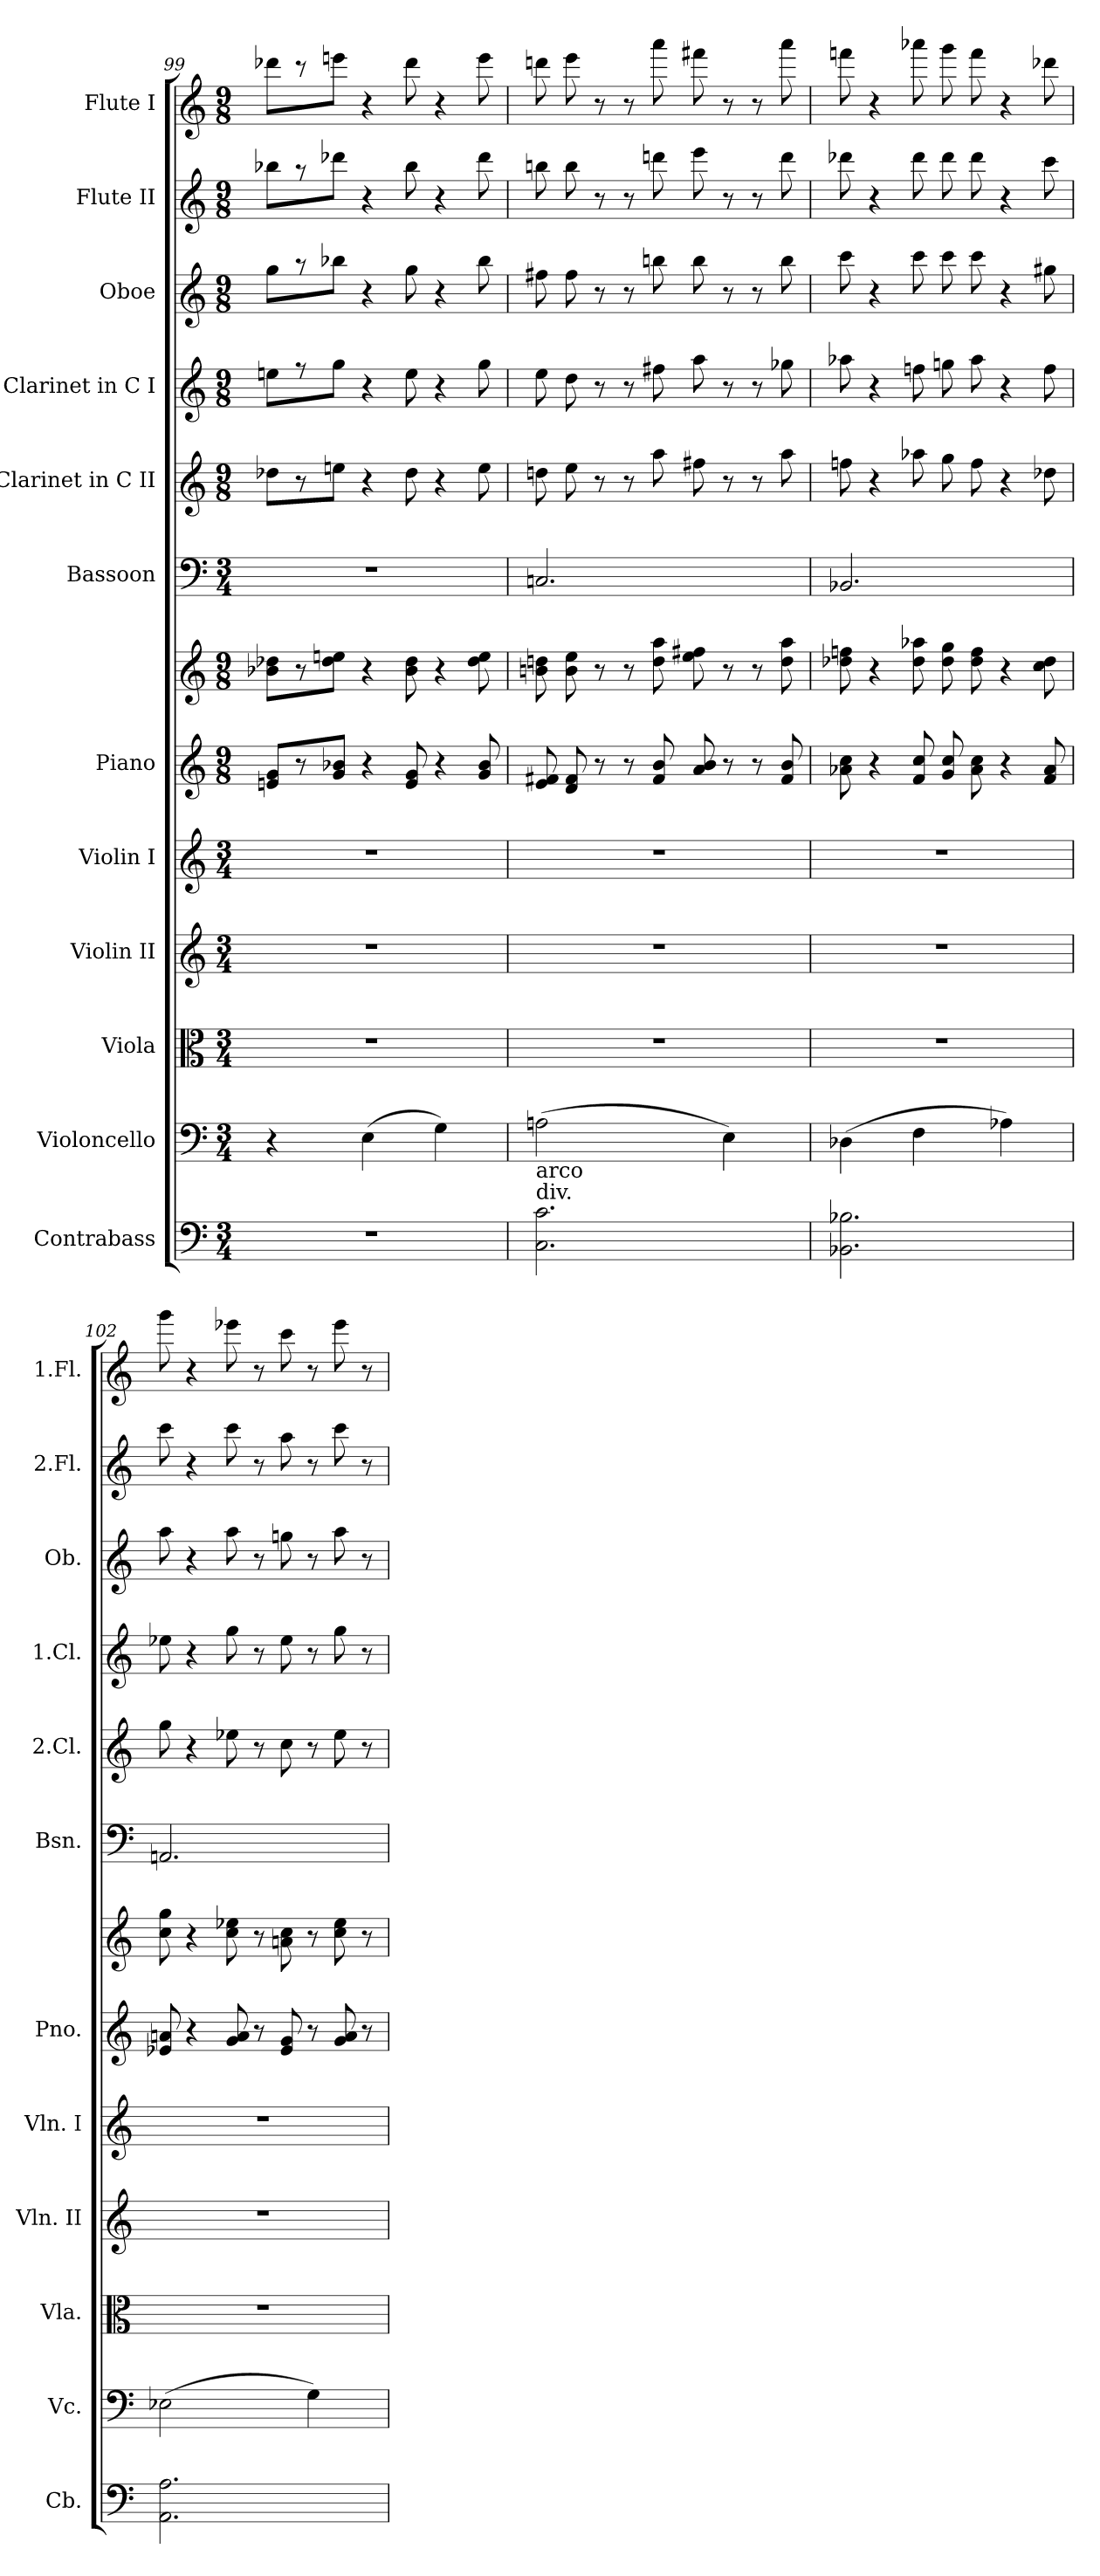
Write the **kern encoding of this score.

**kern	**kern	**kern	**kern	**kern	**kern	**kern	**kern	**kern	**kern	**kern	**kern	**kern
*part12	*part11	*part10	*part9	*part8	*part7	*part7	*part6	*part5	*part4	*part3	*part2	*part1
*staff13	*staff12	*staff11	*staff10	*staff9	*staff8	*staff7	*staff6	*staff5	*staff4	*staff3	*staff2	*staff1
*I"Contrabass	*I"Violoncello	*I"Viola	*I"Violin II	*I"Violin I	*I"Piano	*	*I"Bassoon	*I"Clarinet in C II	*I"Clarinet in C I	*I"Oboe	*I"Flute II	*I"Flute I
*I'Cb.	*I'Vc.	*I'Vla.	*I'Vln. II	*I'Vln. I	*I'Pno.	*	*I'Bsn.	*I'2.Cl.	*I'1.Cl.	*I'Ob.	*I'2.Fl.	*I'1.Fl.
*clefF4	*clefF4	*clefC3	*clefG2	*clefG2	*clefG2	*clefG2	*clefF4	*clefG2	*clefG2	*clefG2	*clefG2	*clefG2
*ITrd7c12	*	*	*	*	*	*	*	*	*	*	*	*
*k[]	*k[]	*k[]	*k[]	*k[]	*k[]	*k[]	*k[]	*k[]	*k[]	*k[]	*k[]	*k[]
*M3/4	*M3/4	*M3/4	*M3/4	*M3/4	*M9/8	*M9/8	*M3/4	*M9/8	*M9/8	*M9/8	*M9/8	*M9/8
*	*	*	*	*	*Xtuplet	*Xtuplet	*	*Xtuplet	*Xtuplet	*Xtuplet	*Xtuplet	*Xtuplet
=99	=99	=99	=99	=99	=99	=99	=99	=99	=99	=99	=99	=99
2.r	4r	2.r	2.r	2.r	12en 12gL	12b-X 12dd-XL	2.r	12dd-XL	12eenL	12ggL	12bb-XL	12ddd-XL
.	.	.	.	.	12r	12r	.	12r	12r	12r	12r	12r
.	.	.	.	.	12g 12b-XJ	12dd- 12eenJ	.	12eenJ	12ggJ	12bb-XJ	12ddd-XJ	12eeenJ
.	(4E	.	.	.	6r	6r	.	6r	6r	6r	6r	6r
.	.	.	.	.	12e 12g	12b- 12dd-	.	12dd-	12ee	12gg	12bb-	12ddd-
.	4G)	.	.	.	6r	6r	.	6r	6r	6r	6r	6r
.	.	.	.	.	12g 12b-	12dd- 12ee	.	12ee	12gg	12bb-	12ddd-	12eee
=100	=100	=100	=100	=100	=100	=100	=100	=100	=100	=100	=100	=100
!LO:TX:a:t=div.	!	!	!	!	!	!	!	!	!	!	!	!
!LO:TX:a:t=arco	!	!	!	!	!	!	!	!	!	!	!	!
2.CC 2.C	(2An	2.r	2.r	2.r	12e 12f#X	12bn 12ddn	2.Cn	12ddn	12ee	12ff#X	12bbn	12dddn
.	.	.	.	.	12d 12f#	12b 12ee	.	12ee	12dd	12ff#	12bb	12eee
.	.	.	.	.	12r	12r	.	12r	12r	12r	12r	12r
.	.	.	.	.	12r	12r	.	12r	12r	12r	12r	12r
.	.	.	.	.	12f# 12b	12dd 12aa	.	12aa	12ff#X	12bbn	12dddn	12aaa
.	.	.	.	.	12a 12b	12ee 12ff#X	.	12ff#X	12aa	12bb	12eee	12fff#X
.	4E)	.	.	.	12r	12r	.	12r	12r	12r	12r	12r
.	.	.	.	.	12r	12r	.	12r	12r	12r	12r	12r
.	.	.	.	.	12f# 12b	12dd 12aa	.	12aa	12gg-X	12bb	12ddd	12aaa
=101	=101	=101	=101	=101	=101	=101	=101	=101	=101	=101	=101	=101
2.BBB-X 2.BB-X	(4D-X	2.r	2.r	2.r	12a-X 12cc	12dd-X 12ffn	2.BB-X	12ffn	12aa-X	12ccc	12ddd-X	12fffn
.	.	.	.	.	6r	6r	.	6r	6r	6r	6r	6r
.	4F	.	.	.	12f 12cc	12dd- 12aa-X	.	12aa-X	12ffn	12ccc	12ddd-	12aaa-X
.	.	.	.	.	12g 12cc	12dd- 12gg	.	12gg	12ggn	12ccc	12ddd-	12ggg
.	.	.	.	.	12a- 12cc	12dd- 12ff	.	12ff	12aa-	12ccc	12ddd-	12fff
.	4A-X)	.	.	.	6r	6r	.	6r	6r	6r	6r	6r
.	.	.	.	.	12f 12a-	12cc 12dd-	.	12dd-X	12ff	12gg#X	12ccc	12ddd-X
=102	=102	=102	=102	=102	=102	=102	=102	=102	=102	=102	=102	=102
2.AAA 2.AA	(2E-X	2.r	2.r	2.r	12e-X 12an	12cc 12gg	2.AAn	12gg	12ee-X	12aa	12ccc	12ggg
.	.	.	.	.	6r	6r	.	6r	6r	6r	6r	6r
.	.	.	.	.	12g 12a	12cc 12ee-X	.	12ee-X	12gg	12aa	12ccc	12eee-X
.	.	.	.	.	12r	12r	.	12r	12r	12r	12r	12r
.	.	.	.	.	12e- 12g	12an 12cc	.	12cc	12ee-	12ggn	12aa	12ccc
.	4G)	.	.	.	12r	12r	.	12r	12r	12r	12r	12r
.	.	.	.	.	12g 12a	12cc 12ee-	.	12ee-	12gg	12aa	12ccc	12eee-
.	.	.	.	.	12r	12r	.	12r	12r	12r	12r	12r
=	=	=	=	=	=	=	=	=	=	=	=	=
*-	*-	*-	*-	*-	*-	*-	*-	*-	*-	*-	*-	*-
